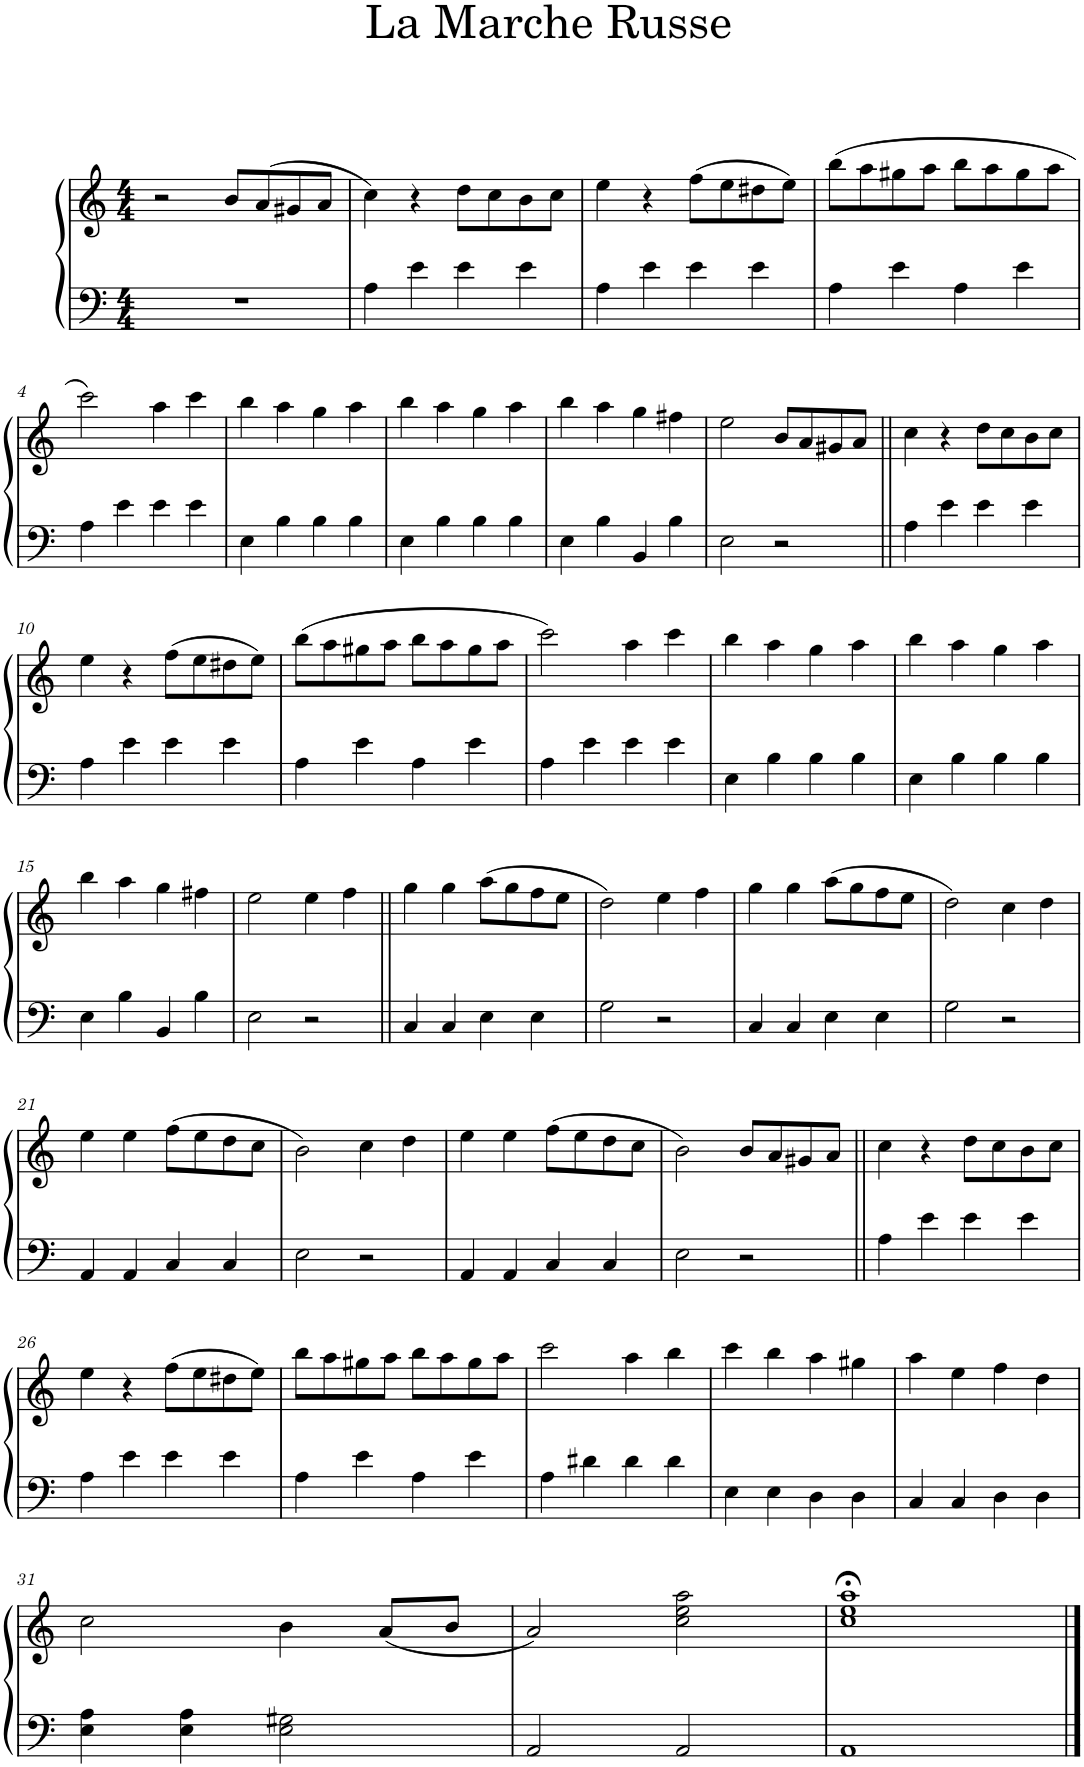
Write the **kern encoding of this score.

**kern	**kern
*part1	*part1
*staff2	*staff1
*I"Piano	*
*I'Pno.	*
*clefF4	*clefG2
*k[]	*k[]
*M4/4	*M4/4
=	=
1r	2r
.	8b/L
.	(8a/
.	8g#X/
.	8a/J
=1	=1
4A\	4cc\)
4e\	4r
4e\	8dd\L
.	8cc\
4e\	8b\
.	8cc\J
=2	=2
4A\	4ee\
4e\	4r
4e\	(8ff\L
.	8ee\
4e\	8dd#X\
.	8ee\J)
=3	=3
4A\	(8bb\L
.	8aa\
4e\	8gg#X\
.	8aa\J
4A\	8bb\L
.	8aa\
4e\	8gg#\
.	8aa\J
!!LO:LB:g=z
=4	=4
4A\	2ccc\)
4e\	.
4e\	4aa\
4e\	4ccc\
=5	=5
4E\	4bb\
4B\	4aa\
4B\	4gg\
4B\	4aa\
=6	=6
4E\	4bb\
4B\	4aa\
4B\	4gg\
4B\	4aa\
=7	=7
4E\	4bb\
4B\	4aa\
4BB/	4gg\
4B\	4ff#X\
=8	=8
2E\	2ee\
2r	8b/L
.	8a/
.	8g#X/
.	8a/J
=9||	=9||
4A\	4cc\
4e\	4r
4e\	8dd\L
.	8cc\
4e\	8b\
.	8cc\J
!!LO:LB:g=z
=10	=10
4A\	4ee\
4e\	4r
4e\	(8ff\L
.	8ee\
4e\	8dd#X\
.	8ee\J)
=11	=11
4A\	(8bb\L
.	8aa\
4e\	8gg#X\
.	8aa\J
4A\	8bb\L
.	8aa\
4e\	8gg#\
.	8aa\J
=12	=12
4A\	2ccc\)
4e\	.
4e\	4aa\
4e\	4ccc\
=13	=13
4E\	4bb\
4B\	4aa\
4B\	4gg\
4B\	4aa\
=14	=14
4E\	4bb\
4B\	4aa\
4B\	4gg\
4B\	4aa\
!!LO:LB:g=z
=15	=15
4E\	4bb\
4B\	4aa\
4BB/	4gg\
4B\	4ff#X\
=16	=16
2E\	2ee\
2r	4ee\
.	4ff\
=17||	=17||
4C/	4gg\
4C/	4gg\
4E\	(8aa\L
.	8gg\
4E\	8ff\
.	8ee\J
=18	=18
2G\	2dd\)
2r	4ee\
.	4ff\
=19	=19
4C/	4gg\
4C/	4gg\
4E\	(8aa\L
.	8gg\
4E\	8ff\
.	8ee\J
=20	=20
2G\	2dd\)
2r	4cc\
.	4dd\
!!LO:LB:g=z
=21	=21
4AA/	4ee\
4AA/	4ee\
4C/	(8ff\L
.	8ee\
4C/	8dd\
.	8cc\J
=22	=22
2E\	2b\)
2r	4cc\
.	4dd\
=23	=23
4AA/	4ee\
4AA/	4ee\
4C/	(8ff\L
.	8ee\
4C/	8dd\
.	8cc\J
=24	=24
2E\	2b\)
2r	8b/L
.	8a/
.	8g#X/
.	8a/J
=25||	=25||
4A\	4cc\
4e\	4r
4e\	8dd\L
.	8cc\
4e\	8b\
.	8cc\J
!!LO:LB:g=z
=26	=26
4A\	4ee\
4e\	4r
4e\	(8ff\L
.	8ee\
4e\	8dd#X\
.	8ee\J)
=27	=27
4A\	8bb\L
.	8aa\
4e\	8gg#X\
.	8aa\J
4A\	8bb\L
.	8aa\
4e\	8gg#\
.	8aa\J
=28	=28
4A\	2ccc\
4d#X\	.
4d#\	4aa\
4d#\	4bb\
=29	=29
4E\	4ccc\
4E\	4bb\
4D\	4aa\
4D\	4gg#X\
=30	=30
4C/	4aa\
4C/	4ee\
4D\	4ff\
4D\	4dd\
!!LO:LB:g=z
=31	=31
4E\ 4A\	2cc\
4E\ 4A\	.
2E\ 2G#X\	4b\
.	(8a/L
.	8b/J
=32	=32
2AA/	2a/)
2AA/	2cc\ 2ee\ 2aa\
=33	=33
1AA	1cc;< 1ee;< 1aa;<
==	==
*-	*-
